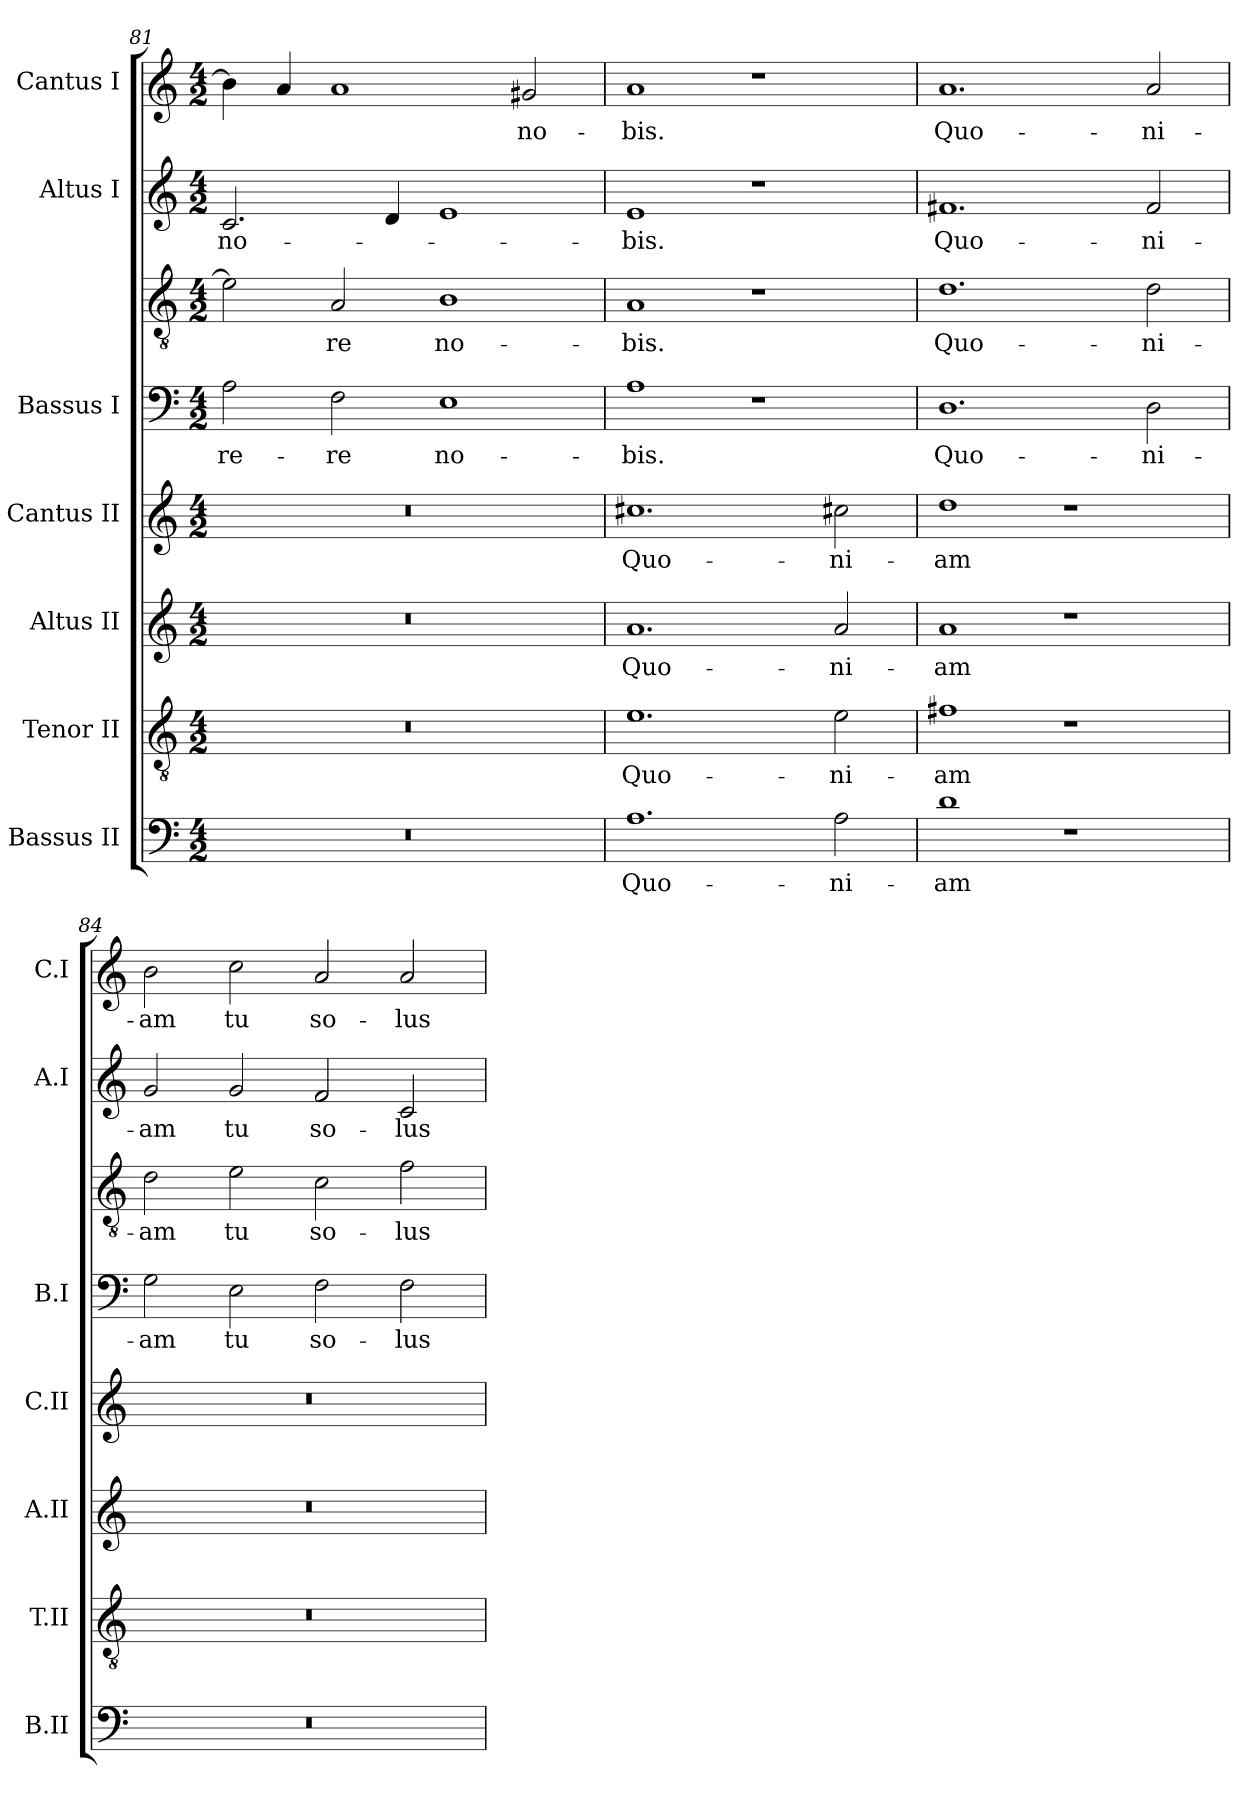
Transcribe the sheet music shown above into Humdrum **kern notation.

**kern	**text	**kern	**text	**kern	**text	**kern	**text	**kern	**text	**kern	**text	**kern	**text	**kern	**text
*part8	*part8	*part7	*part7	*part6	*part6	*part5	*part5	*part4	*part4	*part3	*part3	*part2	*part2	*part1	*part1
*staff8	*staff8	*staff7	*staff7	*staff6	*staff6	*staff5	*staff5	*staff4	*staff4	*staff3	*staff3	*staff2	*staff2	*staff1	*staff1
*I"Bassus II	*	*I"Tenor II	*	*I"Altus II	*	*I"Cantus II	*	*I"Bassus I	*	*	*	*I"Altus I	*	*I"Cantus I	*
*I'B.II	*	*I'T.II	*	*I'A.II	*	*I'C.II	*	*I'B.I	*	*	*	*I'A.I	*	*I'C.I	*
*clefF4	*	*clefGv2	*	*clefG2	*	*clefG2	*	*clefF4	*	*clefGv2	*	*clefG2	*	*clefG2	*
*	*	*ITrd7c12	*	*	*	*	*	*	*	*ITrd7c12	*	*	*	*	*
*k[]	*	*k[]	*	*k[]	*	*k[]	*	*k[]	*	*k[]	*	*k[]	*	*k[]	*
*C:	*	*C:	*	*C:	*	*C:	*	*C:	*	*C:	*	*C:	*	*C:	*
*M4/2	*	*M4/2	*	*M4/2	*	*M4/2	*	*M4/2	*	*M4/2	*	*M4/2	*	*M4/2	*
=81	=81	=81	=81	=81	=81	=81	=81	=81	=81	=81	=81	=81	=81	=81	=81
0r	.	0r	.	0r	.	0r	.	2A\	-re-	2E\]	.	2.c/	no-	4b\]	.
.	.	.	.	.	.	.	.	.	.	.	.	.	.	4a/	.
.	.	.	.	.	.	.	.	2F\	-re	2AA/	-re	.	.	1a/	.
.	.	.	.	.	.	.	.	.	.	.	.	4d/	.	.	.
.	.	.	.	.	.	.	.	1E\	no-	1BB\	no-	1e/	.	.	.
.	.	.	.	.	.	.	.	.	.	.	.	.	.	2g#/	no-
=82	=82	=82	=82	=82	=82	=82	=82	=82	=82	=82	=82	=82	=82	=82	=82
1.A\	Quo-	1.E\	Quo-	1.a/	Quo-	1.cc#\	Quo-	1A\	-bis.	1AA/	-bis.	1e/	-bis.	1a/	-bis.
.	.	.	.	.	.	.	.	1r	.	1r	.	1r	.	1r	.
2A\	-ni-	2E\	-ni-	2a/	-ni-	2cc#X\	-ni-	.	.	.	.	.	.	.	.
=83	=83	=83	=83	=83	=83	=83	=83	=83	=83	=83	=83	=83	=83	=83	=83
1d\	-am	1F#X\	-am	1a/	-am	1dd\	-am	1.D\	Quo-	1.D\	Quo-	1.f#X/	Quo-	1.a/	Quo-
1r	.	1r	.	1r	.	1r	.	.	.	.	.	.	.	.	.
.	.	.	.	.	.	.	.	2D\	-ni-	2D\	-ni-	2f#/	-ni-	2a/	-ni-
=84	=84	=84	=84	=84	=84	=84	=84	=84	=84	=84	=84	=84	=84	=84	=84
0r	.	0r	.	0r	.	0r	.	2G\	-am	2D\	-am	2g/	-am	2b\	-am
.	.	.	.	.	.	.	.	2E\	tu	2E\	tu	2g/	tu	2cc\	tu
.	.	.	.	.	.	.	.	2F\	so-	2C\	so-	2f/	so-	2a/	so-
.	.	.	.	.	.	.	.	2F\	-lus	2F\	-lus	2c/	-lus	2a/	-lus
=	=	=	=	=	=	=	=	=	=	=	=	=	=	=	=
*-	*-	*-	*-	*-	*-	*-	*-	*-	*-	*-	*-	*-	*-	*-	*-
